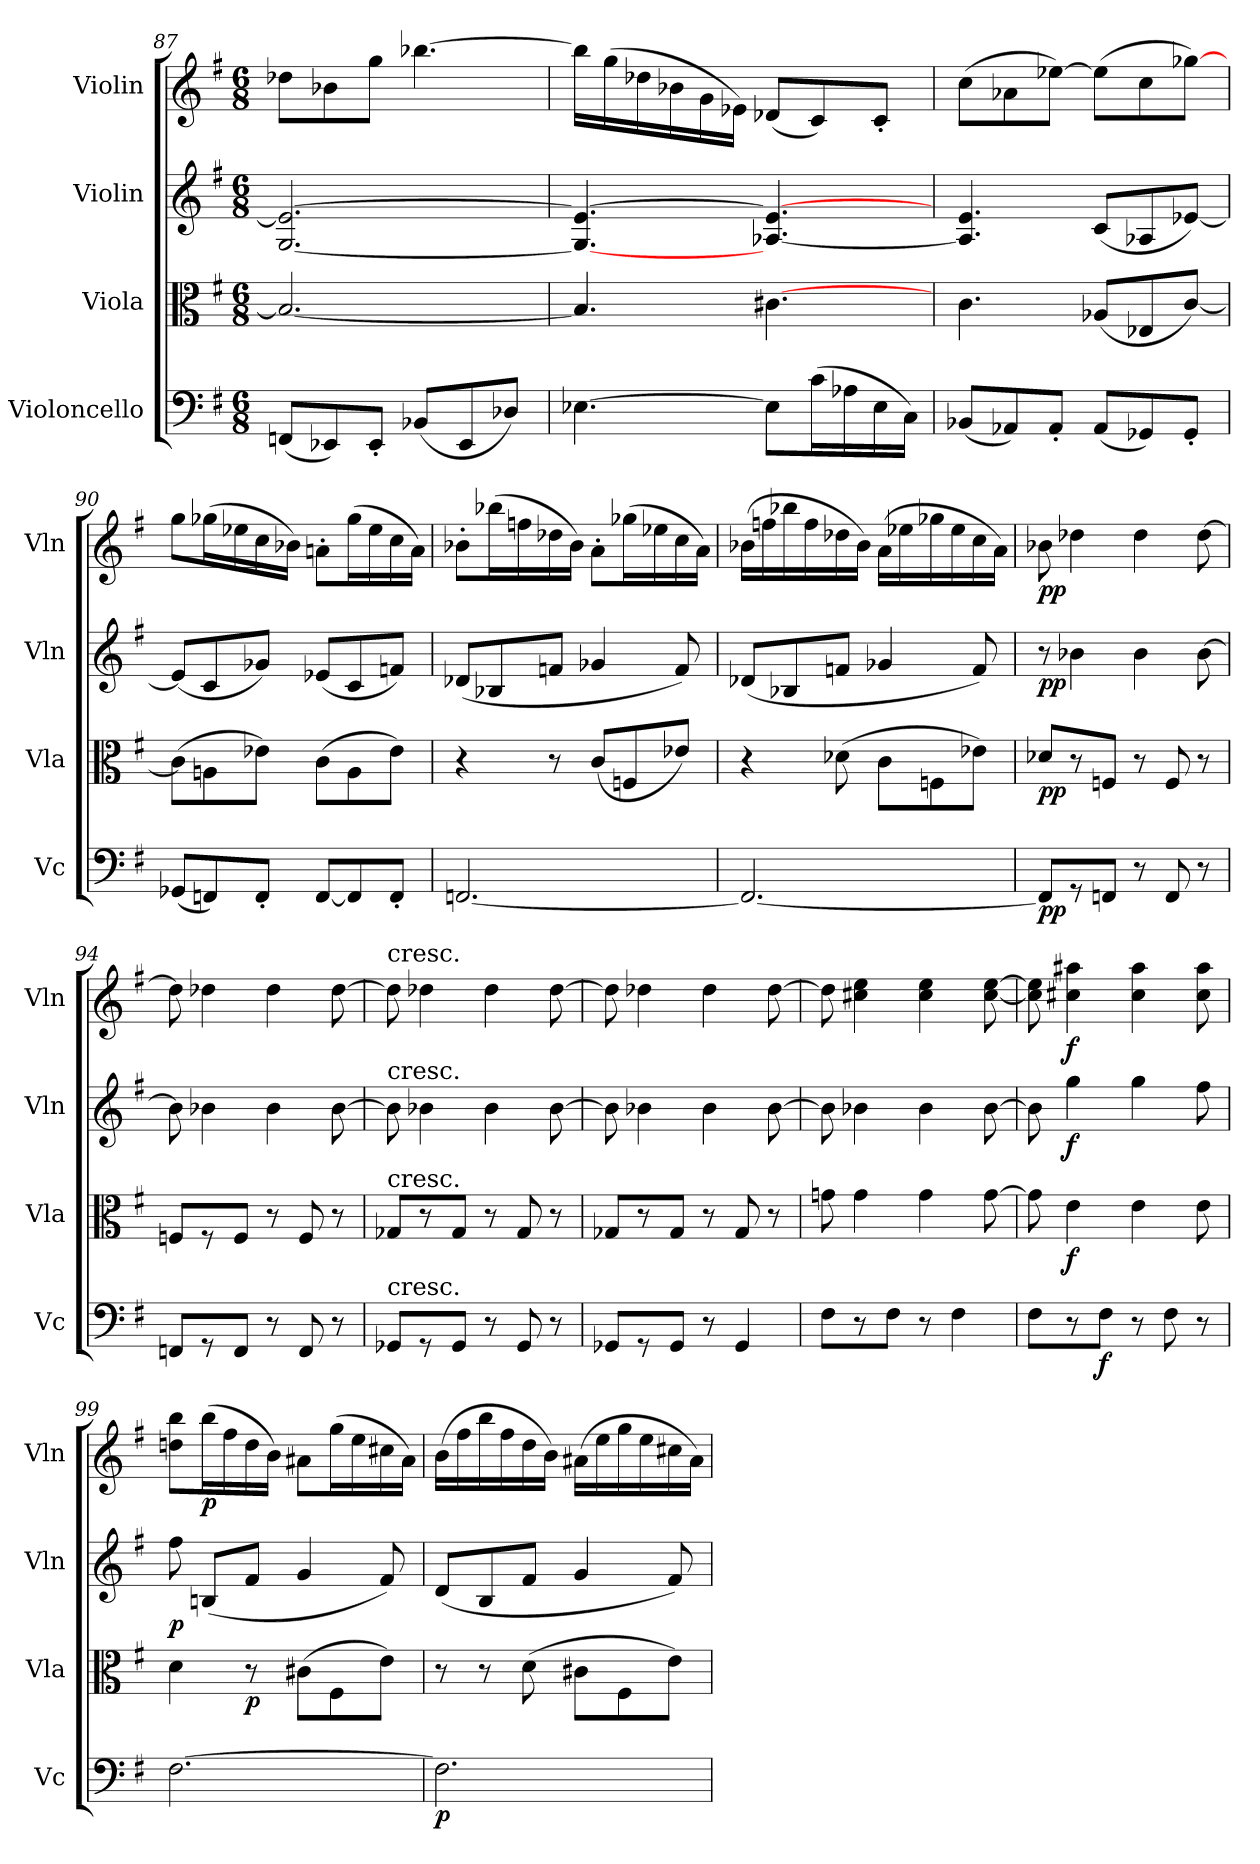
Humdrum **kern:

**kern	**dynam	**kern	**dynam	**kern	**dynam	**kern	**dynam
*part4	*part4	*part3	*part3	*part2	*part2	*part1	*part1
*staff4	*staff4	*staff3	*staff3	*staff2	*staff2	*staff1	*staff1
*I"Violoncello	*	*I"Viola	*	*I"Violin	*	*I"Violin	*
*I'Vc	*	*I'Vla	*	*I'Vln	*	*I'Vln	*
*clefF4	*	*clefC3	*	*clefG2	*	*clefG2	*
*k[f#]	*	*k[f#]	*	*k[f#]	*	*k[f#]	*
*e:	*	*e:	*	*e:	*	*e:	*
*M6/8	*	*M6/8	*	*M6/8	*	*M6/8	*
=87	=87	=87	=87	=87	=87	=87	=87
(8FFn/L	.	2.B-/_	.	[2.G/ 2.e-_/	.	8dd-X\L	.
8EE-X/)	.	.	.	.	.	8b-X\	.
8EE-'/J	.	.	.	.	.	8gg\J	.
(8BB-X/L	.	.	.	.	.	[4.bb-X\	.
8EE-/	.	.	.	.	.	.	.
8D-X/J)	.	.	.	.	.	.	.
=88	=88	=88	=88	=88	=88	=88	=88
[4.E-X\	.	4.B-/]	.	4.G_/ 4.e-_/	.	16bb-\LL]	.
.	.	.	.	.	.	(16gg\	.
.	.	.	.	.	.	16dd-X\	.
.	.	.	.	.	.	16b-X\	.
.	.	.	.	.	.	16g\	.
.	.	.	.	.	.	16e-X\JJ)	.
8E-\L]	.	[4.c#X\	.	[4.A-X/ 4.e-_/	.	(8d-X/L	.
(16c\L	.	.	.	.	.	8c/)	.
16A-X\	.	.	.	.	.	.	.
16E-\	.	.	.	.	.	8c'/J	.
16C\JJ)	.	.	.	.	.	.	.
=89	=89	=89	=89	=89	=89	=89	=89
(8BB-X/L	.	4.c\	.	4.A-]/ 4.e/	.	(8cc\L	.
8AA-X/)	.	.	.	.	.	8a-X\	.
8AA-'/J	.	.	.	.	.	[8ee-X\J)	.
(8AA-/L	.	(8A-X/L	.	(8c/L	.	(8ee-\L]	.
8GG-X/)	.	8E-X/	.	8A-X/	.	8cc\	.
8GG-'/J	.	[8c/J)	.	[8e-X/J)	.	[8gg-X\J)	.
=90	=90	=90	=90	=90	=90	=90	=90
(8GG-X/L	.	(8c\L]	.	(8e-/L]	.	8gg\L	.
8FFn/)	.	8An\	.	8c/	.	(16gg-X\L	.
.	.	.	.	.	.	16ee-X\	.
8FF'/J	.	8e-X\J)	.	8g-X/J)	.	16cc\	.
.	.	.	.	.	.	16b-X\JJ)	.
[8FF/L	.	(8c\L	.	(8e-X/L	.	8an'\L	.
8FF/]	.	8A\	.	8c/	.	(16gg-\L	.
.	.	.	.	.	.	16ee-\	.
8FF'/J	.	8e-\J)	.	8fn/J)	.	16cc\	.
.	.	.	.	.	.	16a\JJ)	.
=91	=91	=91	=91	=91	=91	=91	=91
[2.FFn/	.	4r	.	(8d-X/L	.	8b-X'\L	.
.	.	.	.	8B-X/	.	(16bb-X\L	.
.	.	.	.	.	.	16ffn\	.
.	.	8r	.	8fn/J	.	16dd-X\	.
.	.	.	.	.	.	16b-\JJ)	.
.	.	(8c/L	.	4g-X/	.	8a'\L	.
.	.	8Fn/	.	.	.	(16gg-X\L	.
.	.	.	.	.	.	16ee-X\	.
.	.	8e-X/J)	.	8f/)	.	16cc\	.
.	.	.	.	.	.	16a\JJ)	.
=92	=92	=92	=92	=92	=92	=92	=92
2.FF/_	.	4r	.	(8d-X/L	.	(16b-X\LL	.
.	.	.	.	.	.	16ffn\	.
.	.	.	.	8B-X/	.	16bb-X\	.
.	.	.	.	.	.	16ff\	.
.	.	(8d-X\	.	8fn/J	.	16dd-X\	.
.	.	.	.	.	.	16b-\JJ)	.
.	.	8c\L	.	4g-X/	.	(16a\LL	.
.	.	.	.	.	.	16ee-X\	.
.	.	8Fn\	.	.	.	16gg-X\	.
.	.	.	.	.	.	16ee-\	.
.	.	8e-X\J)	.	8f/)	.	16cc\	.
.	.	.	.	.	.	16a\JJ)	.
=93	=93	=93	=93	=93	=93	=93	=93
8FF/L]	pp	8d-X\L	pp	8r	pp	8b-X\	pp
8r	.	8r	.	4b-X\	.	4dd-X\	.
8FFn/J	.	8Fn/J	.	.	.	.	.
8r	.	8r	.	4b-\	.	4dd-\	.
8FF/	.	8F/	.	.	.	.	.
8r	.	8r	.	[8b-\	.	[8dd-\	.
=94	=94	=94	=94	=94	=94	=94	=94
8FFn/L	.	8Fn/L	.	8b-\]	.	8dd-\]	.
8r	.	8r	.	4b-X\	.	4dd-X\	.
8FF/J	.	8F/J	.	.	.	.	.
8r	.	8r	.	4b-\	.	4dd-\	.
8FF/	.	8F/	.	.	.	.	.
8r	.	8r	.	[8b-\	.	[8dd-\	.
=95	=95	=95	=95	=95	=95	=95	=95
!	!	!	!	!	!	!LO:TX:t=cresc.	!
!	!	!	!	!LO:TX:t=cresc.	!	!	!
!	!	!LO:TX:t=cresc.	!	!	!	!	!
!LO:TX:t=cresc.	!	!	!	!	!	!	!
8GG-X/L	.	8G-X/L	.	8b-\]	.	8dd-\]	.
8r	.	8r	.	4b-X\	.	4dd-X\	.
8GG-/J	.	8G-/J	.	.	.	.	.
8r	.	8r	.	4b-\	.	4dd-\	.
8GG-/	.	8G-/	.	.	.	.	.
8r	.	8r	.	[8b-\	.	[8dd-\	.
=96	=96	=96	=96	=96	=96	=96	=96
8GG-X/L	.	8G-X/L	.	8b-\]	.	8dd-\]	.
8r	.	8r	.	4b-X\	.	4dd-X\	.
8GG-/J	.	8G-/J	.	.	.	.	.
8r	.	8r	.	4b-\	.	4dd-\	.
4GG-/	.	8G-/	.	.	.	.	.
.	.	8r	.	[8b-\	.	[8dd-\	.
=97	=97	=97	=97	=97	=97	=97	=97
8F#\L	.	8gn\	.	8b-\]	.	8dd-\]	.
8r	.	4g\	.	4b-X\	.	4cc#X\ 4ee\	.
8F#\J	.	.	.	.	.	.	.
8r	.	4g\	.	4b-\	.	4cc#\ 4ee\	.
4F#\	.	.	.	.	.	.	.
.	.	[8g\	.	[8b-\	.	[8cc#\ [8ee\	.
=98	=98	=98	=98	=98	=98	=98	=98
8F#\L	.	8g\]	.	8b-\]	.	8cc#]\ 8ee]\	.
8r	.	4e\	f	4gg\	f	4cc#X\ 4aa#X\	f
8F#\J	f	.	.	.	.	.	.
8r	.	4e\	.	4gg\	.	4cc#\ 4aa#\	.
8F#\	.	.	.	.	.	.	.
8r	.	8e\	.	8ff#\	.	8cc#\ 8aa#\	.
=99	=99	=99	=99	=99	=99	=99	=99
[2.F#\	.	4d\	.	8ff#\	p	8ddn\ 8bb\L	.
.	.	.	.	(8Bn/L	.	(16bb\L	p
.	.	.	.	.	.	16ff#\	.
.	.	8r	p	8f#/J	.	16dd\	.
.	.	.	.	.	.	16b\JJ)	.
.	.	(8c#X\L	.	4g/	.	8a#X\L	.
.	.	8F#\	.	.	.	(16gg\L	.
.	.	.	.	.	.	16ee\	.
.	.	8e\J)	.	8f#/)	.	16cc#X\	.
.	.	.	.	.	.	16a#\JJ)	.
=100	=100	=100	=100	=100	=100	=100	=100
2.F#\]	p	8r	.	(8d/L	.	(16b\LL	.
.	.	.	.	.	.	16ff#\	.
.	.	8r	.	8B/	.	16bb\	.
.	.	.	.	.	.	16ff#\	.
.	.	(8d\	.	8f#/J	.	16dd\	.
.	.	.	.	.	.	16b\JJ)	.
.	.	8c#X\L	.	4g/	.	(16a#X\LL	.
.	.	.	.	.	.	16ee\	.
.	.	8F#\	.	.	.	16gg\	.
.	.	.	.	.	.	16ee\	.
.	.	8e\J)	.	8f#/)	.	16cc#X\	.
.	.	.	.	.	.	16a#\JJ)	.
=	=	=	=	=	=	=	=
*-	*-	*-	*-	*-	*-	*-	*-
